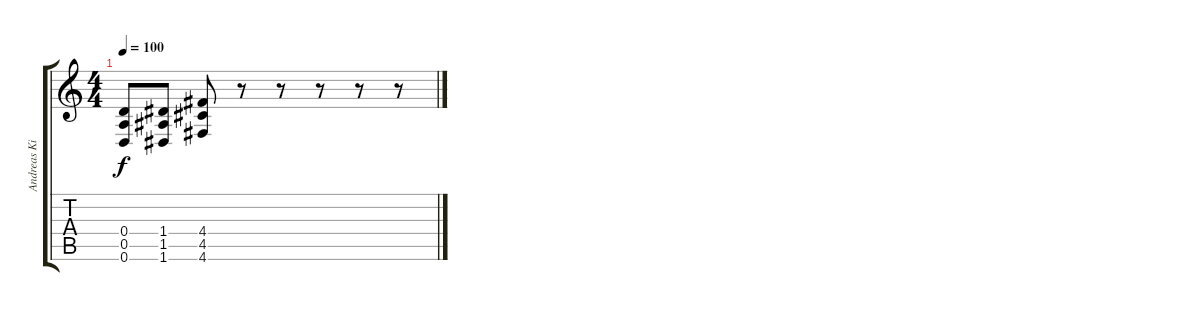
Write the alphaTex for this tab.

\track ("Andreas Kisser" "Andreas Ki") {instrument distortionguitar}
\staff {score tabs}
\tuning (E4 B3 G3 D3 A2 D2) {hide}
\ts (4 4)
\tempo 100
\clef g2
\ks c
(0.4 0.5 0.6).8{dy f} (1.4 1.5 1.6).8 (4.4 4.5 4.6).8 r.8 r.8 r.8 r.8 r.8
